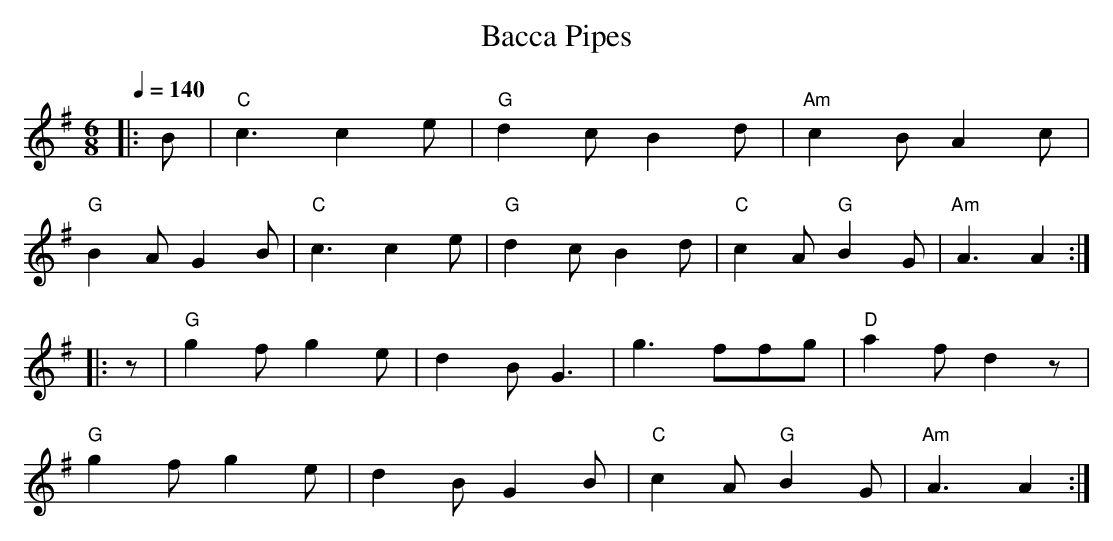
X:1
T:Bacca Pipes
M:6/8
L:1/8
Q:1/4=140
K:ADor
|: B |"C" c3   c2 e |"G" d2 c B2 d |"Am" c2 B A2 c |
"G" B2 A G2 B |"C" c3   c2 e |"G" d2 c B2 d |"C" c2 A "G"B2 G |"Am" A3   A2 :|
|: z |"G" g2 f g2 e | d2 B G3   | g3   ffg  |"D" a2 f d2 z |
"G" g2 f g2 e | d2 B G2 B |"C" c2 A "G"B2 G |"Am" A3   A2 :|
